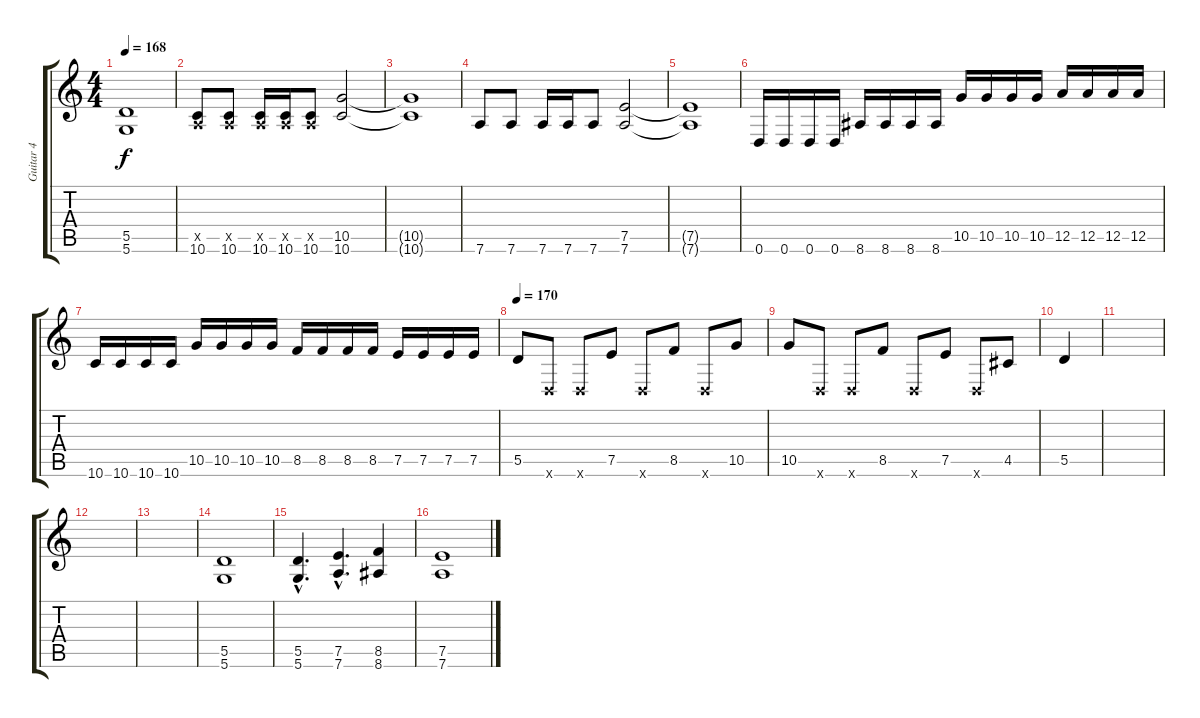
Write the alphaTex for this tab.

\track ("Guitar 4" "Guitar 4") {instrument overdrivenguitar}
\staff {score tabs}
\tuning (E4 B3 G3 D3 A2 D2) {hide}
\ts (4 4)
\tempo 168
\clef g2
\ks c
(5.5{t} 5.6{t}).1{dy f} |
(0.5{x} 10.6).8 (0.5{x} 10.6).8 (0.5{x} 10.6).16 (0.5{x} 10.6).16 (0.5{x} 10.6).8 (10.5 10.6).2 |
(10.5{t} 10.6{t}).1 |
7.6.8 7.6.8 7.6.16 7.6.16 7.6.8 (7.5 7.6).2 |
(7.5{t} 7.6{t}).1 |
0.6.16{volume 13} 0.6.16 0.6.16 0.6.16 8.6.16 8.6.16 8.6.16 8.6.16 10.5.16 10.5.16 10.5.16 10.5.16 12.5.16 12.5.16 12.5.16 12.5.16 |
10.6.16 10.6.16 10.6.16 10.6.16 10.5.16 10.5.16 10.5.16 10.5.16 8.5.16 8.5.16 8.5.16 8.5.16 7.5.16 7.5.16 7.5.16 7.5.16 |
\tempo 170
5.5.8 0.6{x}.8 0.6{x}.8 7.5.8 0.6{x}.8 8.5.8 0.6{x}.8 10.5.8 |
10.5.8 0.6{x}.8 0.6{x}.8 8.5.8 0.6{x}.8 7.5.8 0.6{x}.8 4.5.8 |
5.5.4 |
|
|
|
(5.5 5.6).1{volume 16} |
(5.5{hac} 5.6{hac}).4{d} (7.5{hac} 7.6{hac}).4{d} (8.5 8.6).4 |
(7.5 7.6).1
